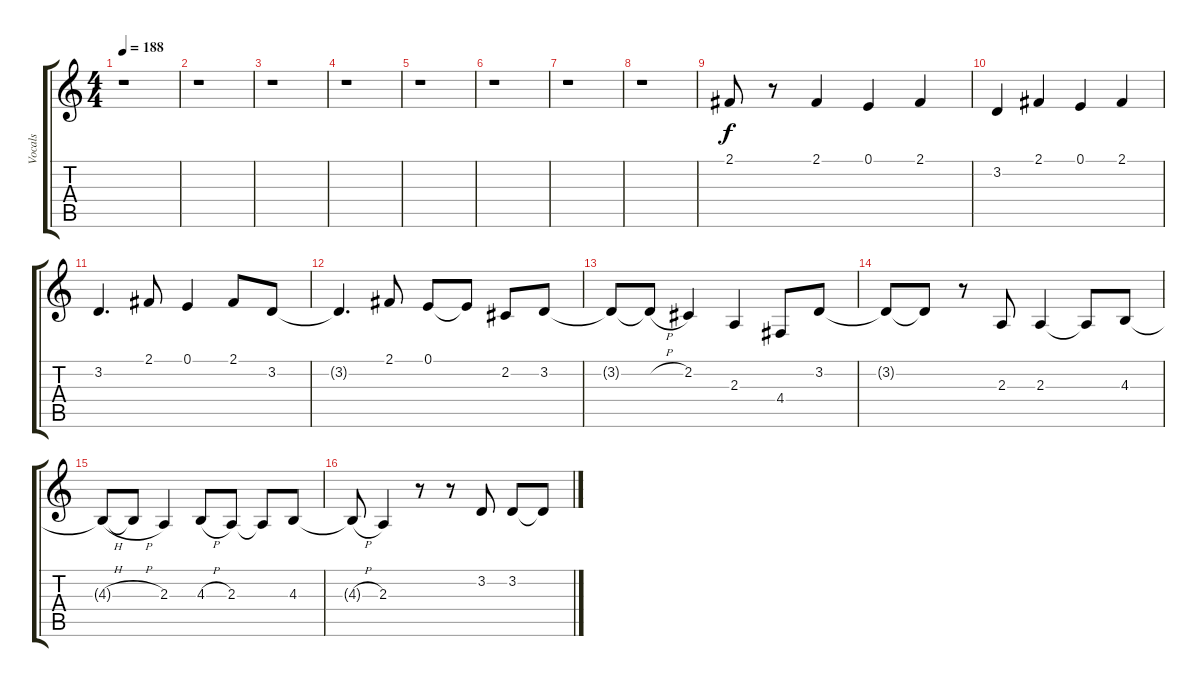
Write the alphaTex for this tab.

\track ("Vocals" "Vocals") {instrument tangoaccordion}
\staff {score tabs}
\tuning (E4 B3 G3 D3 A2 E2) {hide}
\ts (4 4)
\tempo 188
\clef g2
\ks c
r.1{dy f} |
r.1 |
r.1 |
r.1 |
r.1 |
r.1 |
r.1 |
r.1 |
2.1.8 r.8 2.1.4 0.1.4 2.1.4 |
3.2.4 2.1.4 0.1.4 2.1.4 |
3.2.4{d} 2.1.8 0.1.4 2.1.8 3.2.8 |
3.2{t}.4{d} 2.1.8 0.1.8 0.1{t}.8 2.2.8 3.2.8 |
3.2{t}.8 3.2{h t}.8 2.2.4 2.3.4 4.4.8 3.2.8 |
3.2{t}.8 3.2{t}.8 r.8 2.3.8 2.3.4 2.3{t}.8 4.3.8 |
4.3{h t}.8 4.3{h t}.8 2.3.4 4.3{h}.8 2.3.8 2.3{t}.8 4.3.8 |
4.3{h t}.8 2.3.4 r.8 r.8 3.2.8 3.2.8 3.2{t}.8
